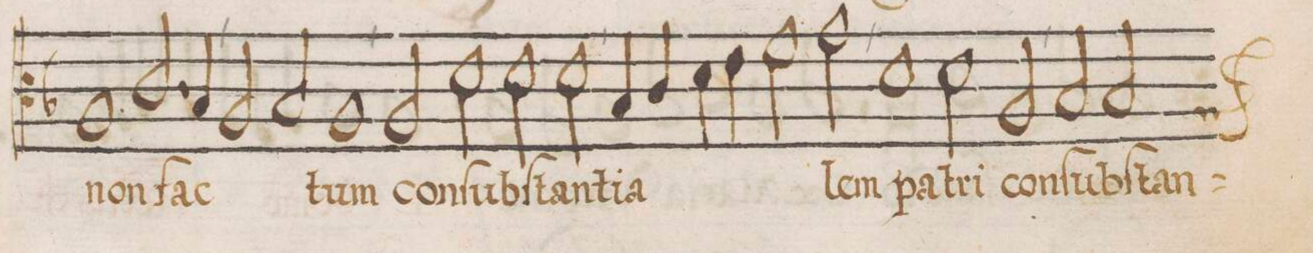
**kern	**text
*I"TENOR	*
*clefC3	*
*k[b-]	*
*met(C|)	*
*M2/1	*
1A/	non
2.c/	fac-
4B-/	.
=44	=44
2A/	.
2B-/	.
1A/	-tum
=45	=45
2A/	con-
2d\	-ſub-
2d\	-ſtan-
2d\	-ti-
=46	=46
4B-/	-a-
4c/	.
4d\	.
4e\	.
2f\	.
2g\	-lem
=47	=47
1d\	pa-
2d\	-tri
2A/	con-
=48	=48
2B-/	-ſub-
*custos:A	*
2B-/	-ſtan:
*-	*-
